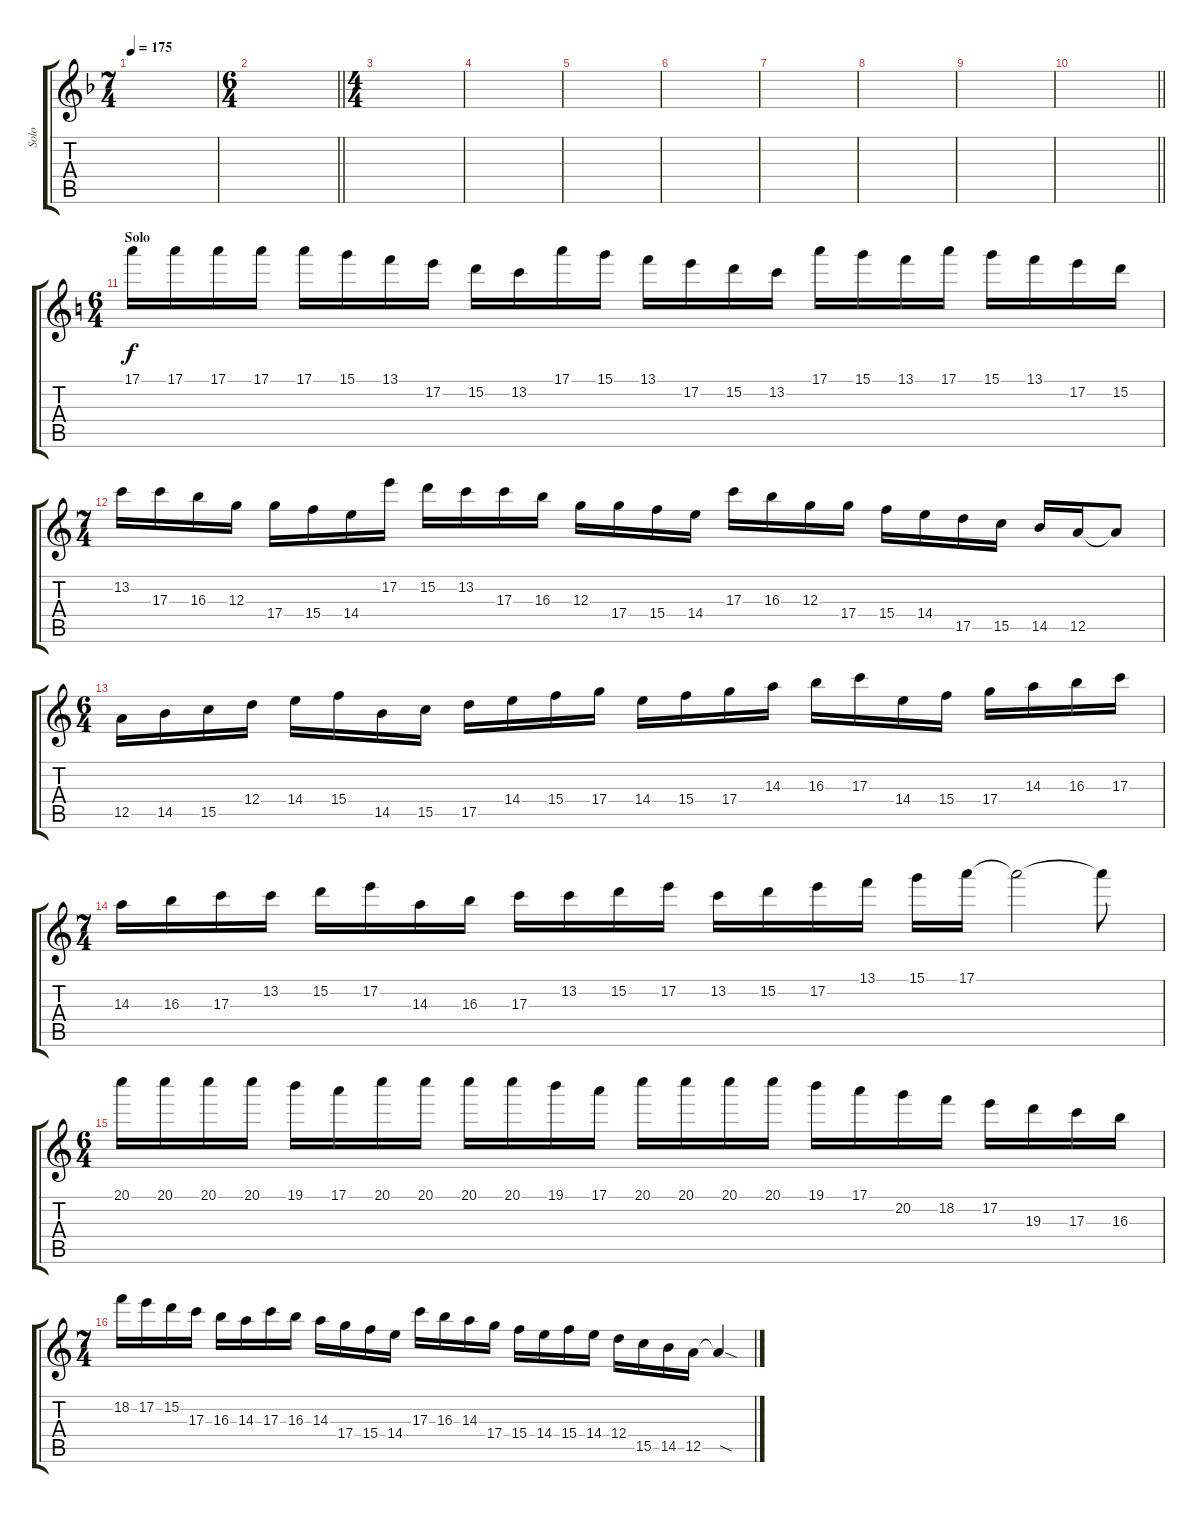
\track ("Solo" "Solo") {instrument acousticguitarsteel}
\staff {score tabs}
\tuning (E4 B3 G3 D3 A2 E2) {hide}
\ts (7 4)
\tempo 175
\clef g2
\ks dminor
|
\ts (6 4)
\barLineRight lightlight
|
\ts (4 4)
|
|
|
|
|
|
|
\barLineRight lightlight
|
\ts (6 4)
\section ("" "Solo")
\ks aminor
17.1.16 17.1.16 17.1.16 17.1.16 17.1.16 15.1.16 13.1.16 17.2.16 15.2.16 13.2.16 17.1.16 15.1.16 13.1.16 17.2.16 15.2.16 13.2.16 17.1.16 15.1.16 13.1.16 17.1.16 15.1.16 13.1.16 17.2.16 15.2.16 |
\ts (7 4)
13.2.16 17.3.16 16.3.16 12.3.16 17.4.16 15.4.16 14.4.16 17.2.16 15.2.16 13.2.16 17.3.16 16.3.16 12.3.16 17.4.16 15.4.16 14.4.16 17.3.16 16.3.16 12.3.16 17.4.16 15.4.16 14.4.16 17.5.16 15.5.16 14.5.16 12.5.16 12.5{t}.8 |
\ts (6 4)
12.5.16 14.5.16 15.5.16 12.4.16 14.4.16 15.4.16 14.5.16 15.5.16 17.5.16 14.4.16 15.4.16 17.4.16 14.4.16 15.4.16 17.4.16 14.3.16 16.3.16 17.3.16 14.4.16 15.4.16 17.4.16 14.3.16 16.3.16 17.3.16 |
\ts (7 4)
14.3.16 16.3.16 17.3.16 13.2.16 15.2.16 17.2.16 14.3.16 16.3.16 17.3.16 13.2.16 15.2.16 17.2.16 13.2.16 15.2.16 17.2.16 13.1.16 15.1.16 17.1.16 17.1{t}.2 17.1{t}.8 |
\ts (6 4)
20.1.16 20.1.16 20.1.16 20.1.16 19.1.16 17.1.16 20.1.16 20.1.16 20.1.16 20.1.16 19.1.16 17.1.16 20.1.16 20.1.16 20.1.16 20.1.16 19.1.16 17.1.16 20.2.16 18.2.16 17.2.16 19.3.16 17.3.16 16.3.16 |
\ts (7 4)
18.2.16 17.2.16 15.2.16 17.3.16 16.3.16 14.3.16 17.3.16 16.3.16 14.3.16 17.4.16 15.4.16 14.4.16 17.3.16 16.3.16 14.3.16 17.4.16 15.4.16 14.4.16 15.4.16 14.4.16 12.4.16 15.5.16 14.5.16 12.5.16 12.5{sod t}.4
